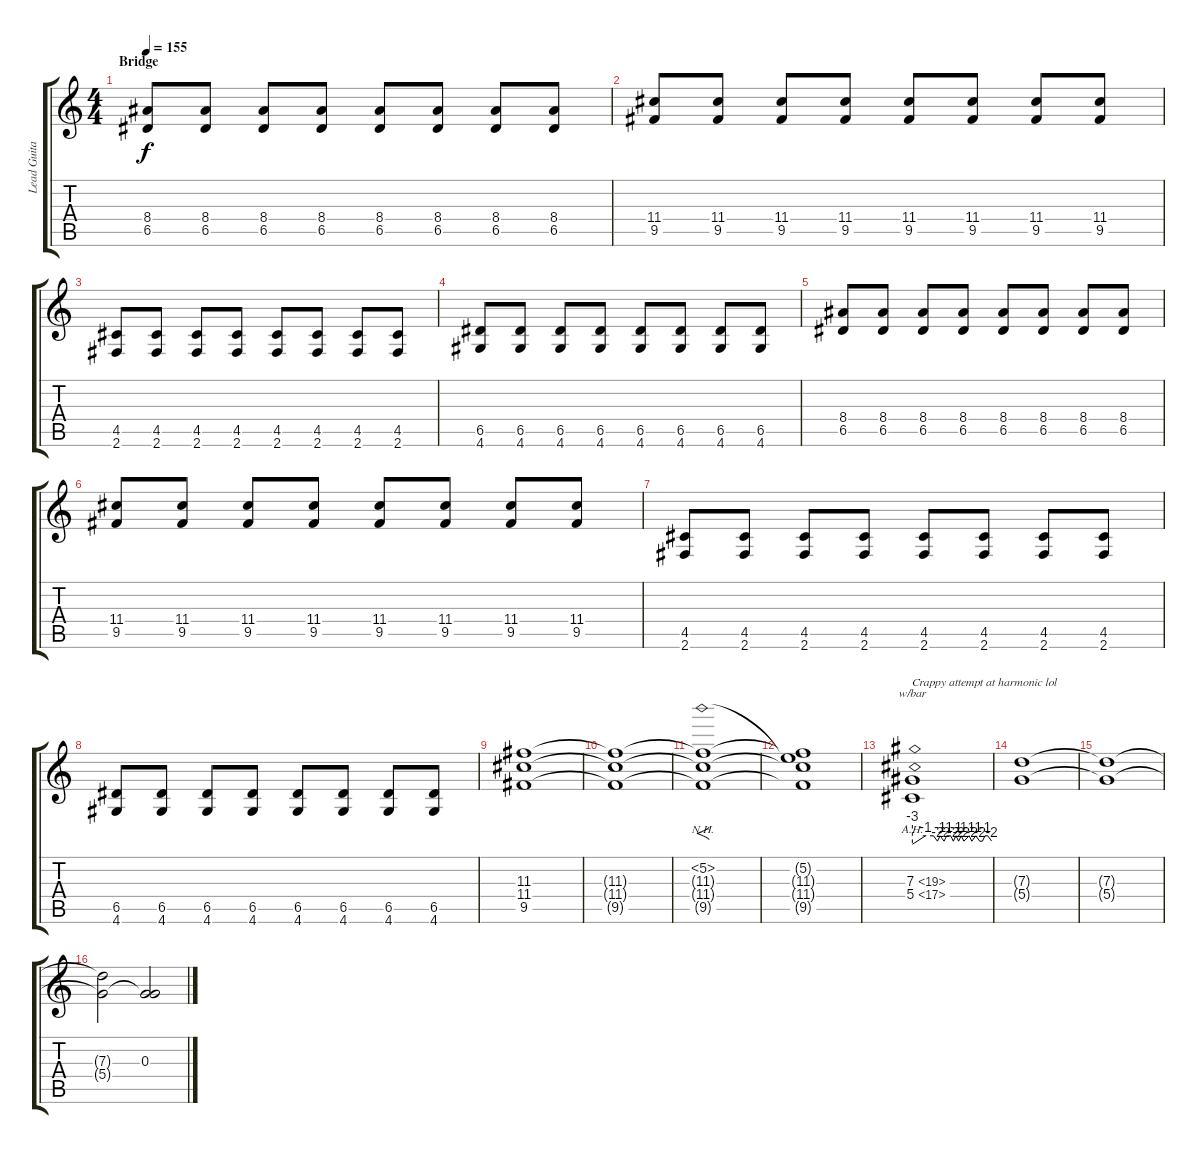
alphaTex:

\track ("Lead Guitar I" "Lead Guita") {instrument overdrivenguitar}
\staff {score tabs}
\tuning (E4 B3 G3 D3 A2 E2) {hide}
\ts (4 4)
\section ("" "Bridge")
\tempo 155
\clef g2
\ks c
(8.4 6.5).8{dy f} (8.4 6.5).8 (8.4 6.5).8 (8.4 6.5).8 (8.4 6.5).8 (8.4 6.5).8 (8.4 6.5).8 (8.4 6.5).8 |
(11.4 9.5).8 (11.4 9.5).8 (11.4 9.5).8 (11.4 9.5).8 (11.4 9.5).8 (11.4 9.5).8 (11.4 9.5).8 (11.4 9.5).8 |
(4.5 2.6).8 (4.5 2.6).8 (4.5 2.6).8 (4.5 2.6).8 (4.5 2.6).8 (4.5 2.6).8 (4.5 2.6).8 (4.5 2.6).8 |
(6.5 4.6).8 (6.5 4.6).8 (6.5 4.6).8 (6.5 4.6).8 (6.5 4.6).8 (6.5 4.6).8 (6.5 4.6).8 (6.5 4.6).8 |
(8.4 6.5).8 (8.4 6.5).8 (8.4 6.5).8 (8.4 6.5).8 (8.4 6.5).8 (8.4 6.5).8 (8.4 6.5).8 (8.4 6.5).8 |
(11.4 9.5).8 (11.4 9.5).8 (11.4 9.5).8 (11.4 9.5).8 (11.4 9.5).8 (11.4 9.5).8 (11.4 9.5).8 (11.4 9.5).8 |
(4.5 2.6).8 (4.5 2.6).8 (4.5 2.6).8 (4.5 2.6).8 (4.5 2.6).8 (4.5 2.6).8 (4.5 2.6).8 (4.5 2.6).8 |
(6.5 4.6).8 (6.5 4.6).8 (6.5 4.6).8 (6.5 4.6).8 (6.5 4.6).8 (6.5 4.6).8 (6.5 4.6).8 (6.5 4.6).8 |
(11.3 11.4 9.5).1 |
(11.3{t} 11.4{t} 9.5{t}).1 |
(5.2{nh} 11.3{t} 11.4{t} 9.5{t}).1{f} |
(5.2{t} 11.3{t} 11.4{t} 9.5{t}).1 |
(7.3{ah 12} 5.4{ah 12}).1{tbe (custom default 0 -12 10 -4 16 -4 19 -8 21 -4 24 -8 26 -4 29 -4 31 -8 33 -4 35 -8 37 -4 39 -8 43 -4 45 -8 48 -4 51 -8 53 -8 55 -4 57 -4 60 -8) txt "Crappy attempt at harmonic lol"} |
(7.3{t} 5.4{t}).1 |
(7.3{t} 5.4{t}).1 |
(7.3{t} 5.4{t}).2 (0.3{ss} 5.4{t}).2{instrument overdrivenguitar}
